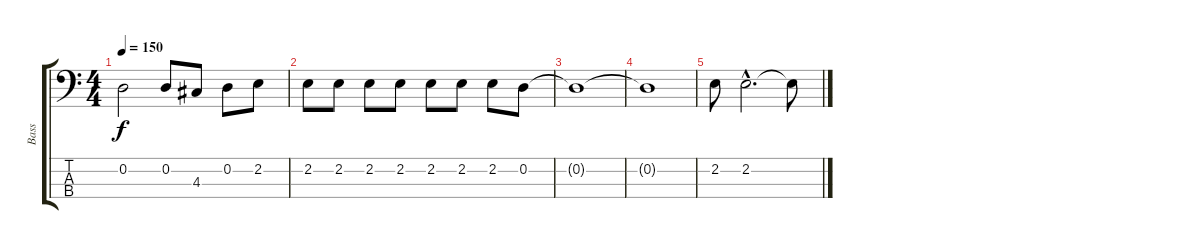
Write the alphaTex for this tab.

\track ("Bass" "Bass") {instrument electricbasspick}
\staff {score tabs}
\tuning (G2 D2 A1 E1) {hide}
\ts (4 4)
\tempo 150
\clef f4
\ks c
0.2.2{dy f} 0.2.8 4.3.8 0.2.8 2.2.8 |
2.2.8 2.2.8 2.2.8 2.2.8 2.2.8 2.2.8 2.2.8 0.2.8 |
0.2{t}.1 |
0.2{t}.1 |
2.2.8 2.2{hac}.2{d} 2.2{t}.8
